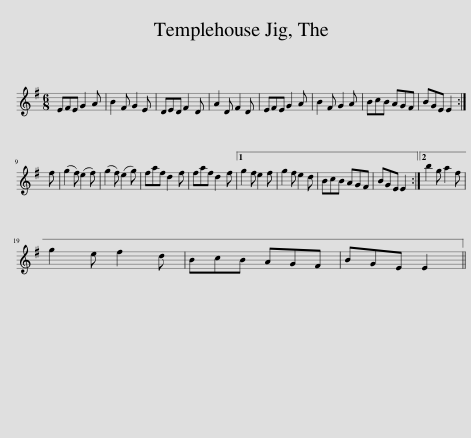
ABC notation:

X:1
L:1/8
M:6/8
I:linebreak $
K:Emin
V:1 treble
V:1
 EFE G2 A | B2 F G2 E | DED F2 D | A2 D F2 D | EFE G2 A | %5
 B2 F G2 A | BcB AGF | BGE E2 :|$ f | (g2 f) (e2 f) | %10
 (g2 f) (e2 g) | faf d2 f | faf d2 f |1 g2 f e2 f | g2 f e2 d | %15
 BcB AGF | BGE E2 :|2 b2 g a2 f |$ g2 e f2 d | BcB AGF | %20
 BGE E2 || %21
